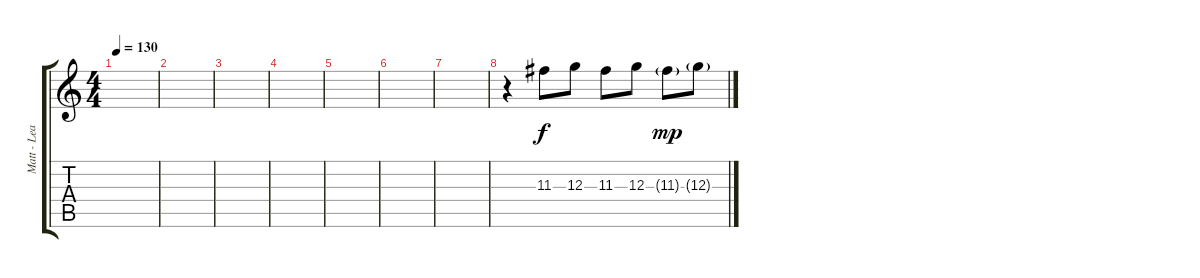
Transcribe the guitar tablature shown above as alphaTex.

\track ("Matt - Lead Guitar" "Matt - Lea") {instrument electricguitarjazz}
\staff {score tabs}
\tuning (E4 B3 G3 D3 A2 E2) {hide}
\ts (4 4)
\tempo 130
\clef g2
\ks c
|
|
|
|
|
|
|
r.4 11.3.8 12.3.8 11.3.8 12.3.8 11.3{g}.8{dy mp} 12.3{g}.8
